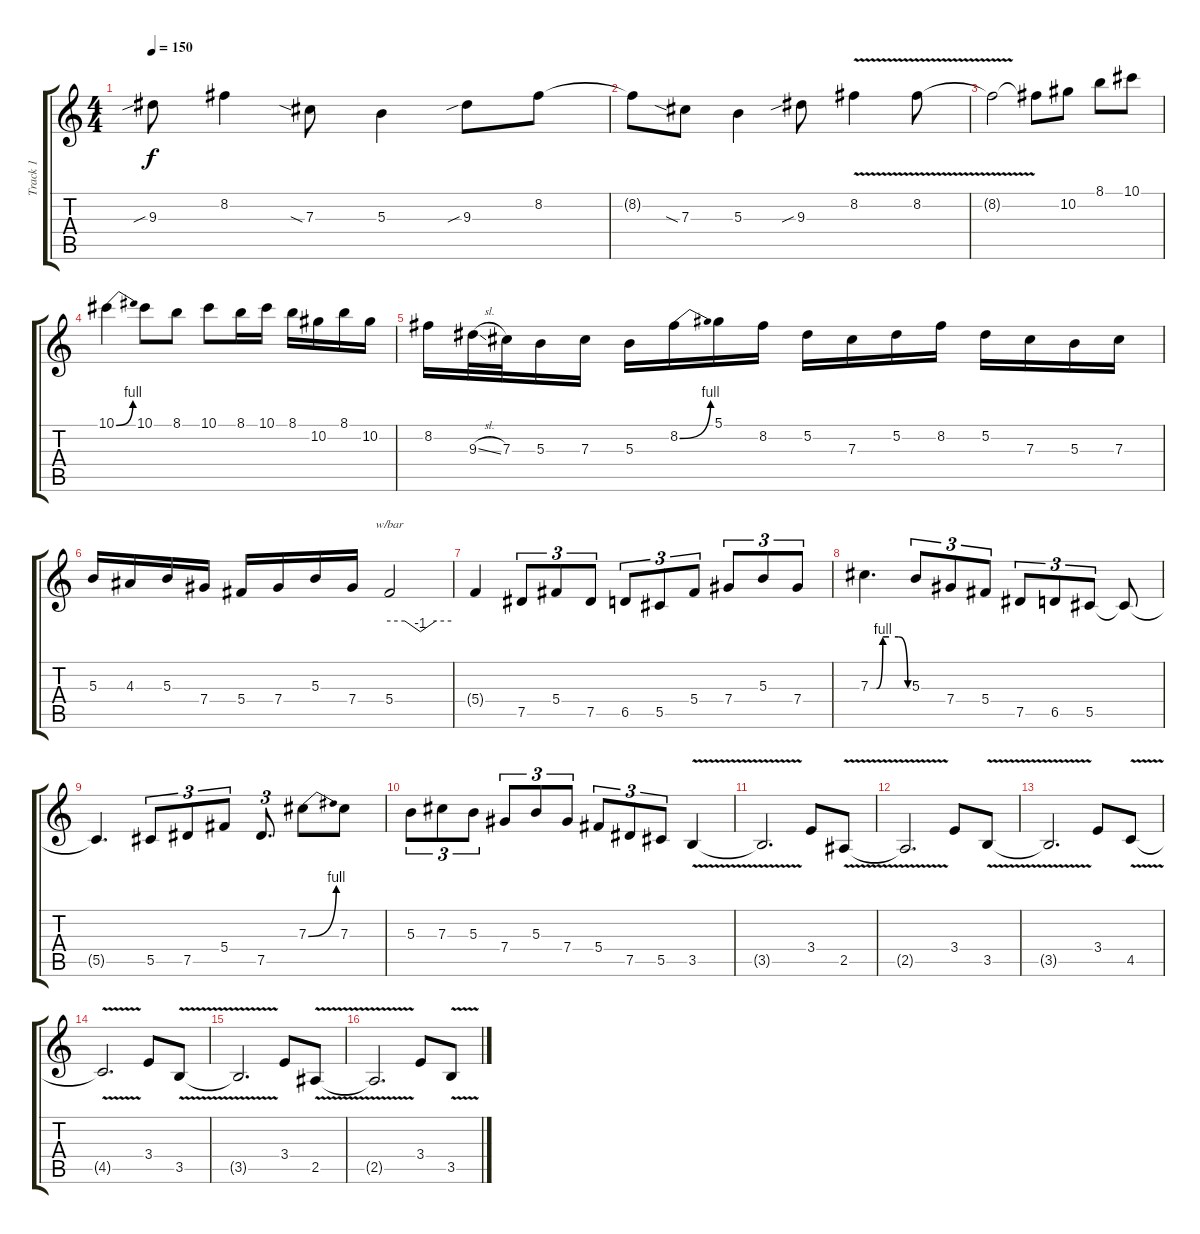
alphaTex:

\track ("Track 1" "Track 1") {instrument distortionguitar}
\staff {score tabs}
\tuning (Eb4 Bb3 Gb3 Db3 Ab2 Eb2) {hide}
\ts (4 4)
\tempo 150
\clef g2
\ks c
9.3{sib}.8{dy f} 8.2.4 7.3{sia}.8 5.3.4 9.3{sib}.8 8.2.8 |
8.2{t}.8 7.3{sia}.8 5.3.4 9.3{sib}.8 8.2{v}.4 8.2{v}.8 |
8.2{t}.2 8.2{t}.8 10.2.8 8.1.8 10.1.8 |
10.1{be (bend 0 0 60 4)}.4 10.1.8 8.1.8 10.1.8 8.1.16 10.1.16 8.1.16 10.2.16 8.1.16 10.2.16 |
8.2.16 9.3{sl}.32 7.3.32 5.3.16 7.3.16 5.3.16 8.2{be (bend 0 0 60 4)}.16 5.1.16 8.2.16 5.2.16 7.3.16 5.2.16 8.2.16 5.2.16 7.3.16 5.3.16 7.3.16 |
5.3.16 4.3.16 5.3.16 7.4.16 5.4.16 7.4.16 5.3.16 7.4.16 5.4.2{tbe (custom default 0 0 15 0 30 -4 45 0 60 0)} |
5.4{t}.4 7.5.8{tu (3 2)} 5.4.8{tu (3 2)} 7.5.8{tu (3 2)} 6.5.8{tu (3 2)} 5.5.8{tu (3 2)} 5.4.8{tu (3 2)} 7.4.8{tu (3 2)} 5.3.8{tu (3 2)} 7.4.8{tu (3 2)} |
7.3{be (custom 0 0 10 0 20 4 30 4 45 4 60 0)}.4{d} 5.3.8{tu (3 2)} 7.4.8{tu (3 2)} 5.4.8{tu (3 2)} 7.5.8{tu (3 2)} 6.5.8{tu (3 2)} 5.5.8{tu (3 2)} 5.5{t}.8 |
5.5{t}.4{d} 5.5.8{tu (3 2)} 7.5.8{tu (3 2)} 5.4.8{tu (3 2)} 7.5.8{d tu (3 2)} 7.3{be (bend 0 0 60 4)}.8 7.3.8 |
5.3.8{tu (3 2)} 7.3.8{tu (3 2)} 5.3.8{tu (3 2)} 7.4.8{tu (3 2)} 5.3.8{tu (3 2)} 7.4.8{tu (3 2)} 5.4.8{tu (3 2)} 7.5.8{tu (3 2)} 5.5.8{tu (3 2)} 3.5{v}.4 |
3.5{t}.2{d} 3.4.8 2.5{v}.8 |
2.5{t}.2{d} 3.4.8 3.5{v}.8 |
3.5{t}.2{d} 3.4.8 4.5{v}.8 |
4.5{t}.2{d} 3.4.8 3.5{v}.8 |
3.5{t}.2{d} 3.4.8 2.5{v}.8 |
2.5{t}.2{d} 3.4.8 3.5{v}.8
